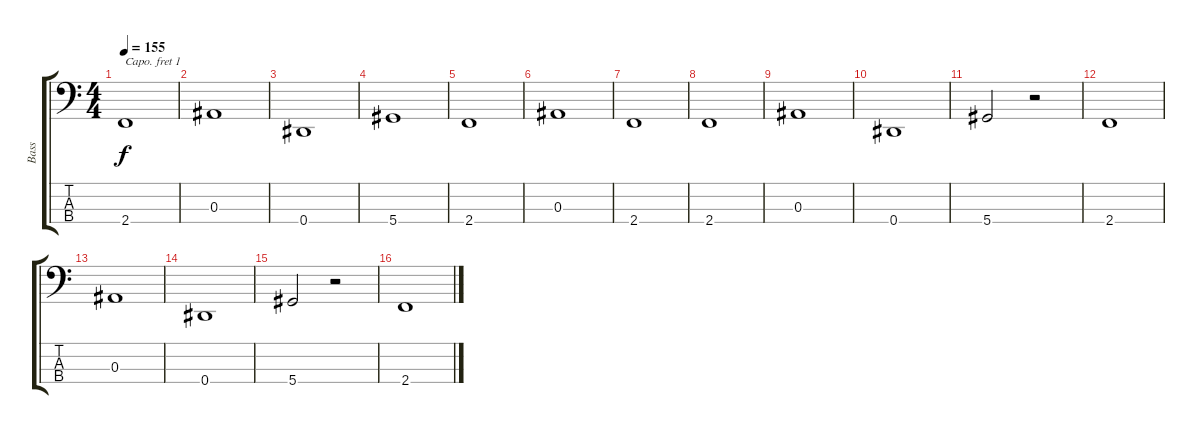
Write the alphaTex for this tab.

\track ("Bass" "Bass") {instrument electricbasspick}
\staff {score tabs}
\capo 1
\tuning (G2 D2 A1 D1) {hide}
\ts (4 4)
\tempo 155
\clef f4
\ks c
2.4.1{dy f} |
0.3.1 |
0.4.1 |
5.4.1 |
2.4.1 |
0.3.1 |
2.4.1 |
2.4.1 |
0.3.1 |
0.4.1 |
5.4.2 r.2 |
2.4.1 |
0.3.1 |
0.4.1 |
5.4.2 r.2 |
2.4.1
